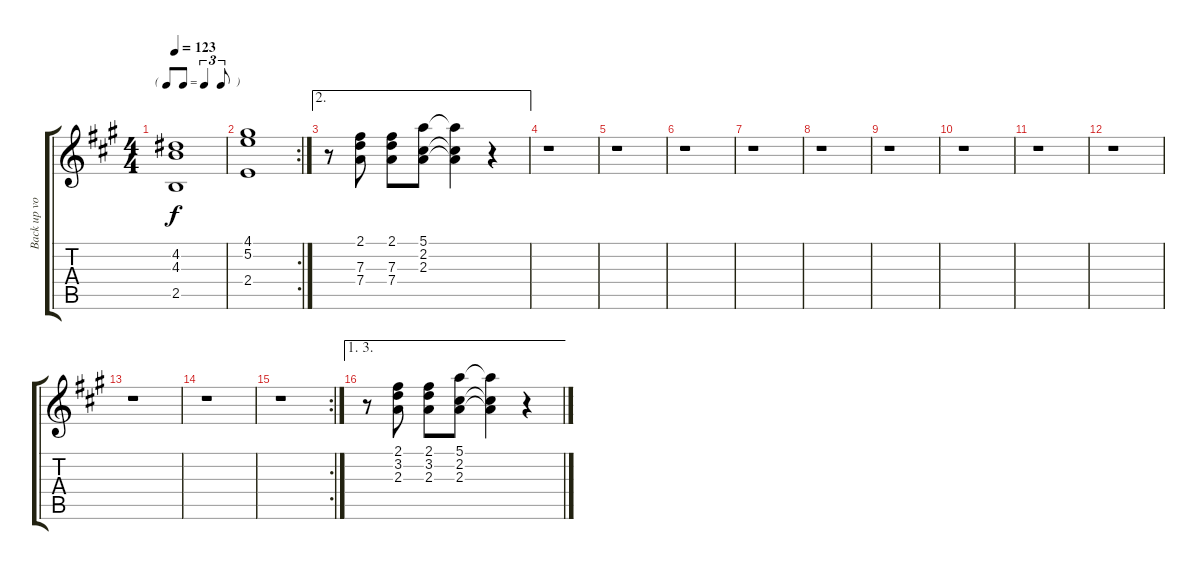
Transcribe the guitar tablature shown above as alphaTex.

\track ("Back up vocals" "Back up vo") {instrument voiceoohs}
\staff {score tabs}
\tuning (E5 B4 G4 D4 A3 E3) {hide}
\ts (4 4)
\tf triplet8th
\tempo 123
\clef g2
\ks a
(4.2 4.3 2.5).1{dy f} |
\rc 2
(4.1 5.2 2.4).1 |
\ae 2
r.8 (2.1 7.3 7.4).8 (2.1 7.3 7.4).8 (5.1 2.2 2.3).8 (5.1{t} 2.2{t} 2.3{t}).4 r.4 |
r.1 |
r.1 |
r.1 |
r.1 |
r.1 |
r.1 |
r.1 |
r.1 |
r.1 |
r.1 |
r.1 |
\rc 2
r.1 |
\ae (1 3)
r.8 (2.1 3.2 2.3).8 (2.1 3.2 2.3).8 (5.1 2.2 2.3).8 (5.1{t} 2.2{t} 2.3{t}).4 r.4
